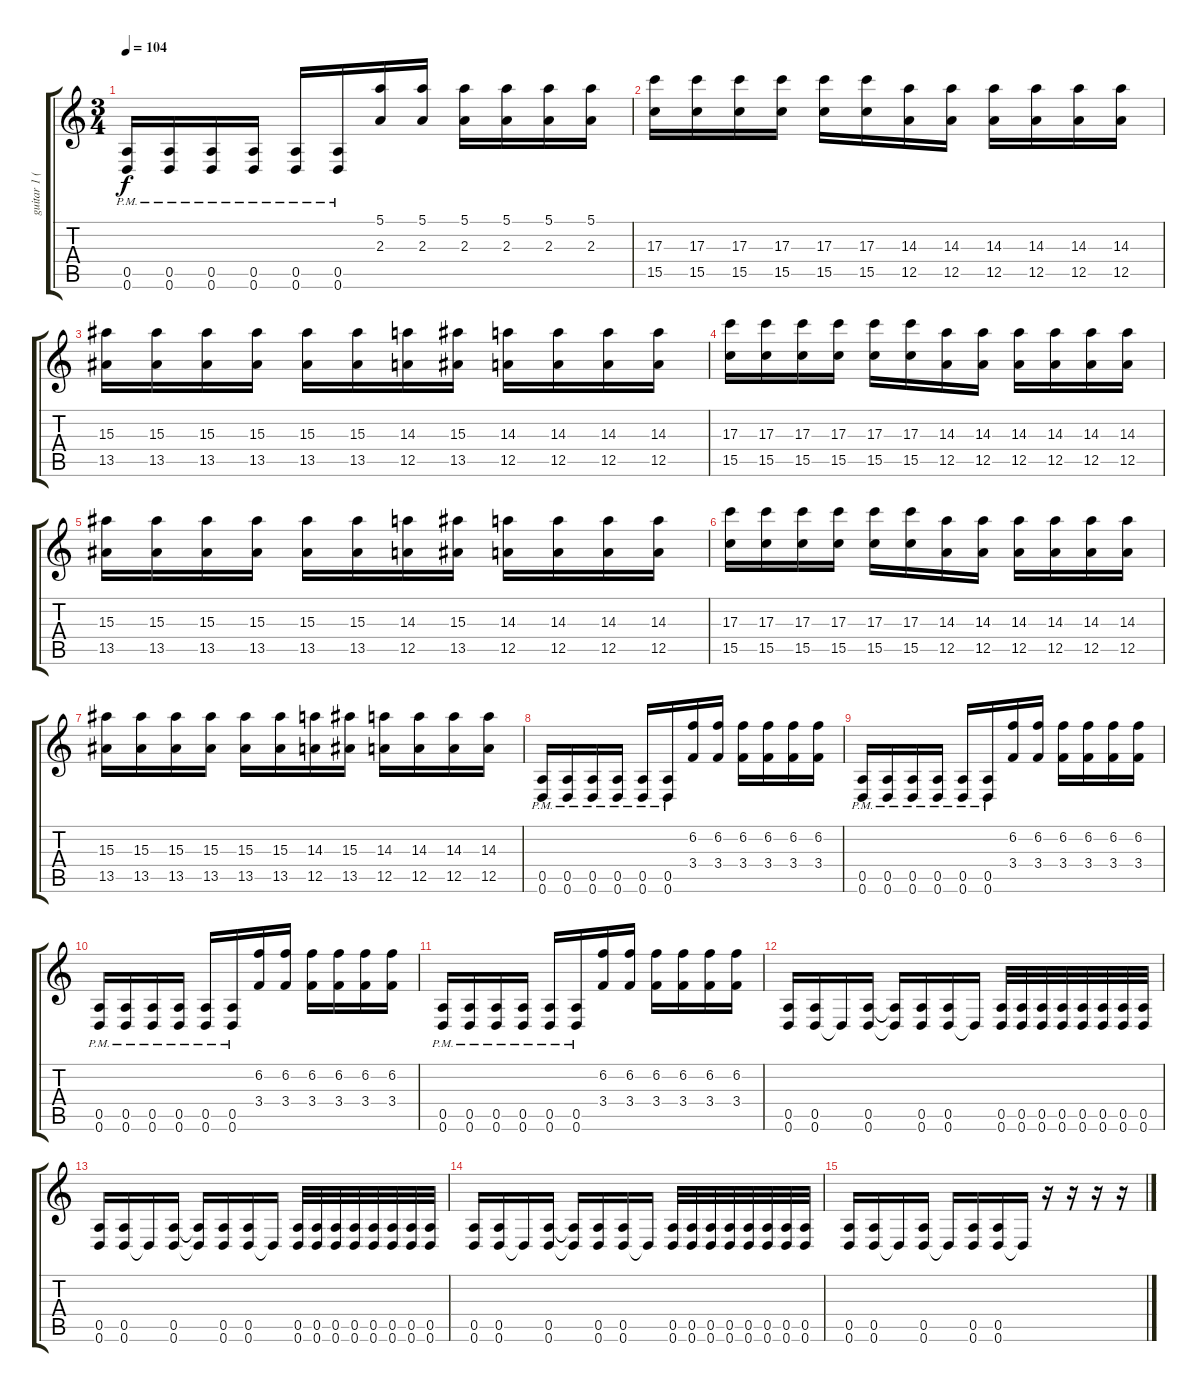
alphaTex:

\track ("guitar 1 (lead)" "guitar 1 (") {instrument distortionguitar}
\staff {score tabs}
\tuning (E4 B3 G3 D3 A2 D2) {hide}
\ts (3 4)
\tempo 104
\clef g2
\ks c
(0.5{pm} 0.6).16{dy f} (0.5{pm} 0.6).16 (0.5{pm} 0.6).16 (0.5{pm} 0.6).16 (0.5{pm} 0.6).16 (0.5{pm} 0.6).16 (5.1 2.3).16 (5.1 2.3).16 (5.1 2.3).16 (5.1 2.3).16 (5.1 2.3).16 (5.1 2.3).16 |
(17.3 15.5).16 (17.3 15.5).16 (17.3 15.5).16 (17.3 15.5).16 (17.3 15.5).16 (17.3 15.5).16 (14.3 12.5).16 (14.3 12.5).16 (14.3 12.5).16 (14.3 12.5).16 (14.3 12.5).16 (14.3 12.5).16 |
(15.3 13.5).16 (15.3 13.5).16 (15.3 13.5).16 (15.3 13.5).16 (15.3 13.5).16 (15.3 13.5).16 (14.3 12.5).16 (15.3 13.5).16 (14.3 12.5).16 (14.3 12.5).16 (14.3 12.5).16 (14.3 12.5).16 |
(17.3 15.5).16 (17.3 15.5).16 (17.3 15.5).16 (17.3 15.5).16 (17.3 15.5).16 (17.3 15.5).16 (14.3 12.5).16 (14.3 12.5).16 (14.3 12.5).16 (14.3 12.5).16 (14.3 12.5).16 (14.3 12.5).16 |
(15.3 13.5).16 (15.3 13.5).16 (15.3 13.5).16 (15.3 13.5).16 (15.3 13.5).16 (15.3 13.5).16 (14.3 12.5).16 (15.3 13.5).16 (14.3 12.5).16 (14.3 12.5).16 (14.3 12.5).16 (14.3 12.5).16 |
(17.3 15.5).16 (17.3 15.5).16 (17.3 15.5).16 (17.3 15.5).16 (17.3 15.5).16 (17.3 15.5).16 (14.3 12.5).16 (14.3 12.5).16 (14.3 12.5).16 (14.3 12.5).16 (14.3 12.5).16 (14.3 12.5).16 |
(15.3 13.5).16 (15.3 13.5).16 (15.3 13.5).16 (15.3 13.5).16 (15.3 13.5).16 (15.3 13.5).16 (14.3 12.5).16 (15.3 13.5).16 (14.3 12.5).16 (14.3 12.5).16 (14.3 12.5).16 (14.3 12.5).16 |
(0.5{pm} 0.6).16 (0.5{pm} 0.6).16 (0.5{pm} 0.6).16 (0.5{pm} 0.6).16 (0.5{pm} 0.6).16 (0.5{pm} 0.6).16 (6.2 3.4).16 (6.2 3.4).16 (6.2 3.4).16 (6.2 3.4).16 (6.2 3.4).16 (6.2 3.4).16 |
(0.5{pm} 0.6).16 (0.5{pm} 0.6).16 (0.5{pm} 0.6).16 (0.5{pm} 0.6).16 (0.5{pm} 0.6).16 (0.5{pm} 0.6).16 (6.2 3.4).16 (6.2 3.4).16 (6.2 3.4).16 (6.2 3.4).16 (6.2 3.4).16 (6.2 3.4).16 |
(0.5{pm} 0.6).16 (0.5{pm} 0.6).16 (0.5{pm} 0.6).16 (0.5{pm} 0.6).16 (0.5{pm} 0.6).16 (0.5{pm} 0.6).16 (6.2 3.4).16 (6.2 3.4).16 (6.2 3.4).16 (6.2 3.4).16 (6.2 3.4).16 (6.2 3.4).16 |
(0.5{pm} 0.6).16 (0.5{pm} 0.6).16 (0.5{pm} 0.6).16 (0.5{pm} 0.6).16 (0.5{pm} 0.6).16 (0.5{pm} 0.6).16 (6.2 3.4).16 (6.2 3.4).16 (6.2 3.4).16 (6.2 3.4).16 (6.2 3.4).16 (6.2 3.4).16 |
(0.5 0.6).16 (0.5 0.6).16 0.6{t}.16 (0.5 0.6).16 (0.5{t} 0.6{t}).16 (0.5 0.6).16 (0.5 0.6).16 0.6{t}.16 (0.5 0.6).32 (0.5 0.6).32 (0.5 0.6).32 (0.5 0.6).32 (0.5 0.6).32 (0.5 0.6).32 (0.5 0.6).32 (0.5 0.6).32 |
(0.5 0.6).16 (0.5 0.6).16 0.6{t}.16 (0.5 0.6).16 (0.5{t} 0.6{t}).16 (0.5 0.6).16 (0.5 0.6).16 0.6{t}.16 (0.5 0.6).32 (0.5 0.6).32 (0.5 0.6).32 (0.5 0.6).32 (0.5 0.6).32 (0.5 0.6).32 (0.5 0.6).32 (0.5 0.6).32 |
(0.5 0.6).16 (0.5 0.6).16 0.6{t}.16 (0.5 0.6).16 (0.5{t} 0.6{t}).16 (0.5 0.6).16 (0.5 0.6).16 0.6{t}.16 (0.5 0.6).32 (0.5 0.6).32 (0.5 0.6).32 (0.5 0.6).32 (0.5 0.6).32 (0.5 0.6).32 (0.5 0.6).32 (0.5 0.6).32 |
(0.5 0.6).16 (0.5 0.6).16 0.6{t}.16 (0.5 0.6).16 0.6{t}.16 (0.5 0.6).16 (0.5 0.6).16 0.6{t}.16 r.16 r.16 r.16 r.16
